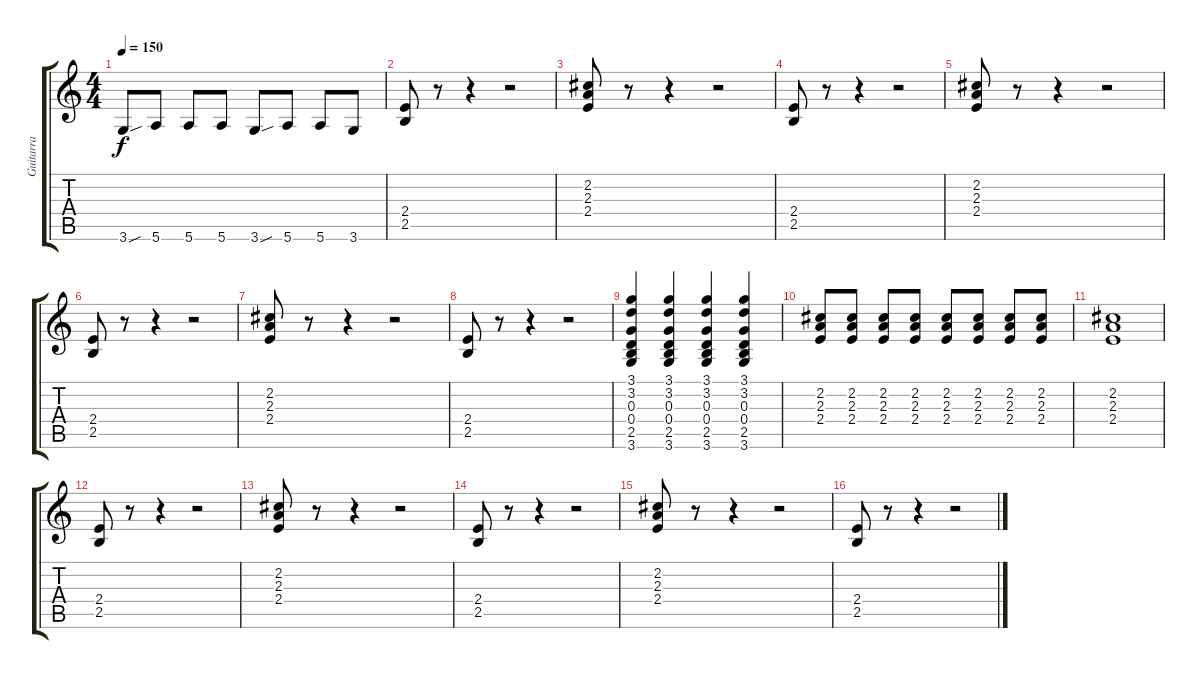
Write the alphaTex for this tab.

\track ("Guitarra" "Guitarra") {instrument distortionguitar}
\staff {score tabs}
\tuning (E4 B3 G3 D3 A2 E2) {hide}
\ts (4 4)
\tempo 150
\clef g2
\ks c
3.6{sou}.8{dy f} 5.6.8 5.6.8 5.6.8 3.6{sou}.8 5.6.8 5.6.8 3.6.8 |
(2.4 2.5).8 r.8 r.4 r.2 |
(2.2 2.3 2.4).8 r.8 r.4 r.2 |
(2.4 2.5).8 r.8 r.4 r.2 |
(2.2 2.3 2.4).8 r.8 r.4 r.2 |
(2.4 2.5).8 r.8 r.4 r.2 |
(2.2 2.3 2.4).8 r.8 r.4 r.2 |
(2.4 2.5).8 r.8 r.4 r.2 |
(3.1 3.2 0.3 0.4 2.5 3.6).4 (3.1 3.2 0.3 0.4 2.5 3.6).4 (3.1 3.2 0.3 0.4 2.5 3.6).4 (3.1 3.2 0.3 0.4 2.5 3.6).4 |
(2.2 2.3 2.4).8 (2.2 2.3 2.4).8 (2.2 2.3 2.4).8 (2.2 2.3 2.4).8 (2.2 2.3 2.4).8 (2.2 2.3 2.4).8 (2.2 2.3 2.4).8 (2.2 2.3 2.4).8 |
(2.2 2.3 2.4).1 |
(2.4 2.5).8 r.8 r.4 r.2 |
(2.2 2.3 2.4).8 r.8 r.4 r.2 |
(2.4 2.5).8 r.8 r.4 r.2 |
(2.2 2.3 2.4).8 r.8 r.4 r.2 |
(2.4 2.5).8 r.8 r.4 r.2
